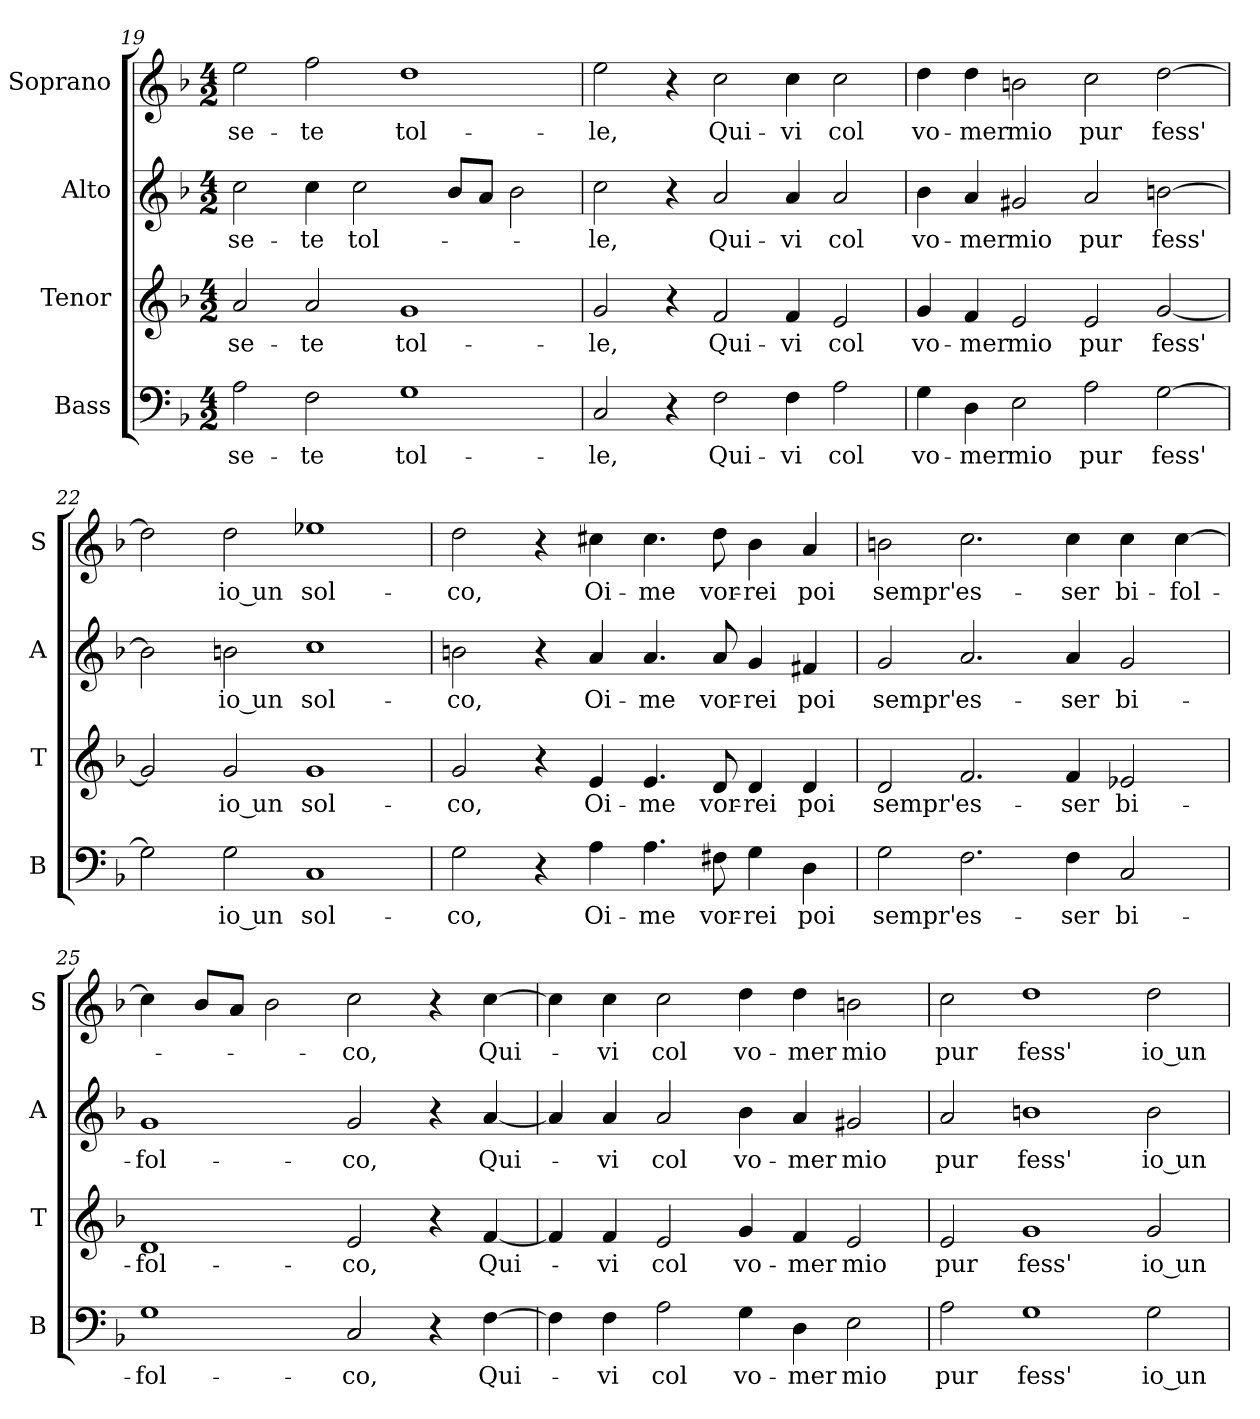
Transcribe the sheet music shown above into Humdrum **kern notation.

**kern	**text	**kern	**text	**kern	**text	**kern	**text
*part4	*part4	*part3	*part3	*part2	*part2	*part1	*part1
*staff4	*staff4	*staff3	*staff3	*staff2	*staff2	*staff1	*staff1
*I"Bass	*	*I"Tenor	*	*I"Alto	*	*I"Soprano	*
*I'B	*	*I'T	*	*I'A	*	*I'S	*
*clefF4	*	*clefG2	*	*clefG2	*	*clefG2	*
*k[b-]	*	*k[b-]	*	*k[b-]	*	*k[b-]	*
*F:	*	*F:	*	*F:	*	*F:	*
*M4/2	*	*M4/2	*	*M4/2	*	*M4/2	*
=19	=19	=19	=19	=19	=19	=19	=19
!	!LO:LY:b	!	!LO:LY:b	!	!LO:LY:b	!	!LO:LY:b
2A\	se-	2a/	se-	2cc\	se-	2ee\	se-
!	!LO:LY:b	!	!LO:LY:b	!	!LO:LY:b	!	!LO:LY:b
2F\	-te	2a/	-te	4cc\	-te	2ff\	-te
!	!	!	!	!	!LO:LY:b	!	!
.	.	.	.	2cc\	tol-	.	.
!	!LO:LY:b	!	!LO:LY:b	!	!	!	!LO:LY:b
1G	tol-	1g	tol-	.	.	1dd	tol-
.	.	.	.	8b-/L	.	.	.
.	.	.	.	8a/J	.	.	.
.	.	.	.	2b-\	.	.	.
!!LO:LB:g=z
=20	=20	=20	=20	=20	=20	=20	=20
!	!LO:LY:b	!	!LO:LY:b	!	!LO:LY:b	!	!LO:LY:b
2C/	-le,	2g/	-le,	2cc\	-le,	2ee\	-le,
4r	.	4r	.	4r	.	4r	.
!	!LO:LY:b	!	!LO:LY:b	!	!LO:LY:b	!	!LO:LY:b
2F\	Qui-	2f/	Qui-	2a/	Qui-	2cc\	Qui-
!	!LO:LY:b	!	!LO:LY:b	!	!LO:LY:b	!	!LO:LY:b
4F\	-vi	4f/	-vi	4a/	-vi	4cc\	-vi
!	!LO:LY:b	!	!LO:LY:b	!	!LO:LY:b	!	!LO:LY:b
2A\	col	2e/	col	2a/	col	2cc\	col
=21	=21	=21	=21	=21	=21	=21	=21
!	!LO:LY:b	!	!LO:LY:b	!	!LO:LY:b	!	!LO:LY:b
4G\	vo-	4g/	vo-	4b-\	vo-	4dd\	vo-
!	!LO:LY:b	!	!LO:LY:b	!	!LO:LY:b	!	!LO:LY:b
4D\	-mer	4f/	-mer	4a/	-mer	4dd\	-mer
!	!LO:LY:b	!	!LO:LY:b	!	!LO:LY:b	!	!LO:LY:b
2E\	mio	2e/	mio	2g#X/	mio	2bn\	mio
!	!LO:LY:b	!	!LO:LY:b	!	!LO:LY:b	!	!LO:LY:b
2A\	pur	2e/	pur	2a/	pur	2cc\	pur
!	!LO:LY:b	!	!LO:LY:b	!	!LO:LY:b	!	!LO:LY:b
[2G\	fess'	[2g/	fess'	[2bn\	fess'	[2dd\	fess'
=22	=22	=22	=22	=22	=22	=22	=22
2G\]	.	2g/]	.	2b\]	.	2dd\]	.
!	!LO:LY:b	!	!LO:LY:b	!	!LO:LY:b	!	!LO:LY:b
2G\	io un	2g/	io un	2bn\	io un	2dd\	io un
!	!LO:LY:b	!	!LO:LY:b	!	!LO:LY:b	!	!LO:LY:b
1C	sol-	1g	sol-	1cc	sol-	1ee-X	sol-
=23	=23	=23	=23	=23	=23	=23	=23
!	!LO:LY:b	!	!LO:LY:b	!	!LO:LY:b	!	!LO:LY:b
2G\	-co,	2g/	-co,	2bn\	-co,	2dd\	-co,
4r	.	4r	.	4r	.	4r	.
!	!LO:LY:b	!	!LO:LY:b	!	!LO:LY:b	!	!LO:LY:b
4A\	Oi-	4e/	Oi-	4a/	Oi-	4cc#X\	Oi-
!	!LO:LY:b	!	!LO:LY:b	!	!LO:LY:b	!	!LO:LY:b
4.A\	-me	4.e/	-me	4.a/	-me	4.cc#\	-me
!	!LO:LY:b	!	!LO:LY:b	!	!LO:LY:b	!	!LO:LY:b
8F#X\	vor-	8d/	vor-	8a/	vor-	8dd\	vor-
!	!LO:LY:b	!	!LO:LY:b	!	!LO:LY:b	!	!LO:LY:b
4G\	-rei	4d/	-rei	4g/	-rei	4b-\	-rei
!	!LO:LY:b	!	!LO:LY:b	!	!LO:LY:b	!	!LO:LY:b
4D\	poi	4d/	poi	4f#X/	poi	4a/	poi
!!LO:PB:g=z
=24	=24	=24	=24	=24	=24	=24	=24
!	!LO:LY:b	!	!LO:LY:b	!	!LO:LY:b	!	!LO:LY:b
2G\	sempr'	2d/	sempr'	2g/	sempr'	2bn\	sempr'
!	!LO:LY:b	!	!LO:LY:b	!	!LO:LY:b	!	!LO:LY:b
2.F\	es-	2.f/	es-	2.a/	es-	2.cc\	es-
!	!LO:LY:b	!	!LO:LY:b	!	!LO:LY:b	!	!LO:LY:b
4F\	-ser	4f/	-ser	4a/	-ser	4cc\	-ser
!	!LO:LY:b	!	!LO:LY:b	!	!LO:LY:b	!	!LO:LY:b
2C/	bi-	2e-X/	bi-	2g/	bi-	4cc\	bi-
!	!	!	!	!	!	!	!LO:LY:b
.	.	.	.	.	.	[4cc\	-fol-
=25	=25	=25	=25	=25	=25	=25	=25
!	!LO:LY:b	!	!LO:LY:b	!	!LO:LY:b	!	!
1G	-fol-	1d	-fol-	1g	-fol-	4cc\]	.
.	.	.	.	.	.	8b-/L	.
.	.	.	.	.	.	8a/J	.
.	.	.	.	.	.	2b-\	.
!	!LO:LY:b	!	!LO:LY:b	!	!LO:LY:b	!	!LO:LY:b
2C/	-co,	2e/	-co,	2g/	-co,	2cc\	-co,
4r	.	4r	.	4r	.	4r	.
!	!LO:LY:b	!	!LO:LY:b	!	!LO:LY:b	!	!LO:LY:b
[4F\	Qui-	[4f/	Qui-	[4a/	Qui-	[4cc\	Qui-
=26	=26	=26	=26	=26	=26	=26	=26
4F\]	.	4f/]	.	4a/]	.	4cc\]	.
!	!LO:LY:b	!	!LO:LY:b	!	!LO:LY:b	!	!LO:LY:b
4F\	-vi	4f/	-vi	4a/	-vi	4cc\	-vi
!	!LO:LY:b	!	!LO:LY:b	!	!LO:LY:b	!	!LO:LY:b
2A\	col	2e/	col	2a/	col	2cc\	col
!	!LO:LY:b	!	!LO:LY:b	!	!LO:LY:b	!	!LO:LY:b
4G\	vo-	4g/	vo-	4b-\	vo-	4dd\	vo-
!	!LO:LY:b	!	!LO:LY:b	!	!LO:LY:b	!	!LO:LY:b
4D\	-mer	4f/	-mer	4a/	-mer	4dd\	-mer
!	!LO:LY:b	!	!LO:LY:b	!	!LO:LY:b	!	!LO:LY:b
2E\	mio	2e/	mio	2g#X/	mio	2bn\	mio
=27	=27	=27	=27	=27	=27	=27	=27
!	!LO:LY:b	!	!LO:LY:b	!	!LO:LY:b	!	!LO:LY:b
2A\	pur	2e/	pur	2a/	pur	2cc\	pur
!	!LO:LY:b	!	!LO:LY:b	!	!LO:LY:b	!	!LO:LY:b
1G	fess'	1g	fess'	1bn	fess'	1dd	fess'
!	!LO:LY:b	!	!LO:LY:b	!	!LO:LY:b	!	!LO:LY:b
2G\	io un	2g/	io un	2b\	io un	2dd\	io un
=	=	=	=	=	=	=	=
*-	*-	*-	*-	*-	*-	*-	*-
